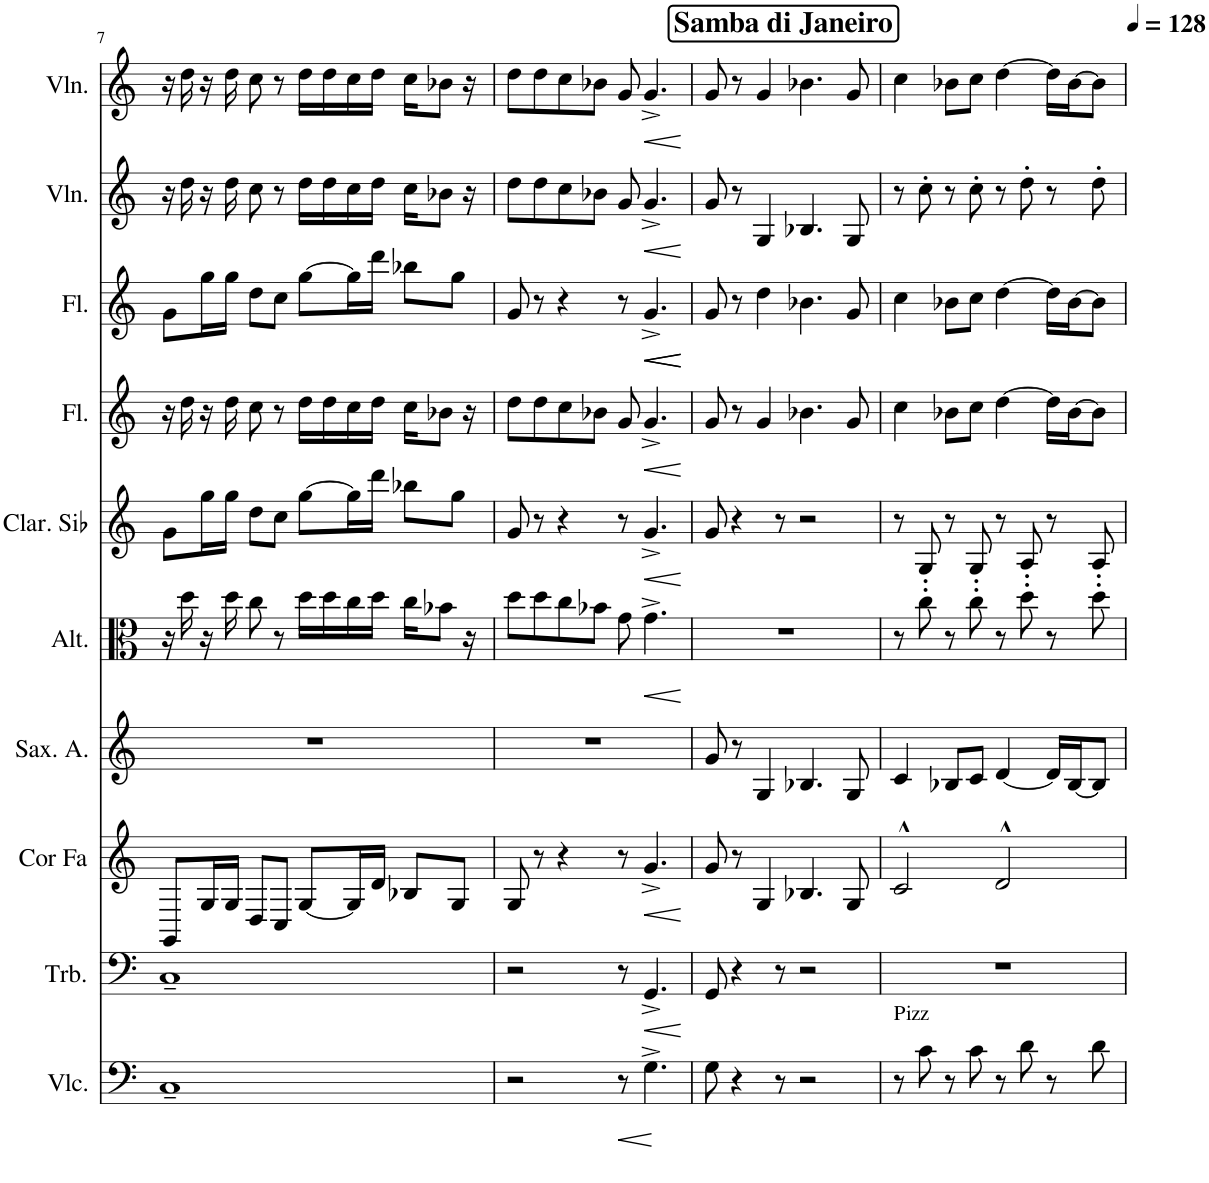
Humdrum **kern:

**kern	**dynam	**kern	**dynam	**kern	**dynam	**kern	**kern	**dynam	**kern	**dynam	**kern	**dynam	**kern	**dynam	**kern	**dynam	**kern	**dynam
*part10	*part10	*part9	*part9	*part8	*part8	*part7	*part6	*part6	*part5	*part5	*part4	*part4	*part3	*part3	*part2	*part2	*part1	*part1
*staff10	*staff10	*staff9	*staff9	*staff8	*staff8	*staff7	*staff6	*staff6	*staff5	*staff5	*staff4	*staff4	*staff3	*staff3	*staff2	*staff2	*staff1	*staff1
*I"Violoncelle	*	*I"Trombone	*	*I"Cor en Fa	*	*I"Saxophone Alto	*I"Alto	*	*I"Clarinette en Sib	*	*I"Flûte	*	*I"Flûte	*	*I"Violon	*	*I"Violon	*
*I'Vlc.	*	*I'Trb.	*	*I'Cor Fa	*	*I'Sax. A.	*I'Alt.	*	*I'Clar. Sib	*	*I'Fl.	*	*I'Fl.	*	*I'Vln.	*	*I'Vln.	*
!!LO:PB:g=z
*clefF4	*	*clefF4	*	*clefG2	*	*clefG2	*clefC3	*	*clefG2	*	*clefG2	*	*clefG2	*	*clefG2	*	*clefG2	*
*	*	*	*	*ITrd4c7	*	*ITrd5c9	*	*	*ITrd1c2	*	*	*	*	*	*	*	*	*
*k[]	*	*k[]	*	*k[]	*	*k[]	*k[]	*	*k[]	*	*k[]	*	*k[]	*	*k[]	*	*k[]	*
*M4/4	*	*M4/4	*	*M4/4	*	*M4/4	*M4/4	*	*M4/4	*	*M4/4	*	*M4/4	*	*M4/4	*	*M4/4	*
=7	=7	=7	=7	=7	=7	=7	=7	=7	=7	=7	=7	=7	=7	=7	=7	=7	=7	=7
1C~	.	1C~	.	8GG/L	.	1r	16r	.	8g\L	.	16r	.	8g\L	.	16r	.	16r	.
.	.	.	.	.	.	.	16dd\	.	.	.	16dd\	.	.	.	16dd\	.	16dd\	.
.	.	.	.	16G/L	.	.	16r	.	16gg\L	.	16r	.	16gg\L	.	16r	.	16r	.
.	.	.	.	16G/JJ	.	.	16dd\	.	16gg\JJ	.	16dd\	.	16gg\JJ	.	16dd\	.	16dd\	.
.	.	.	.	8D/L	.	.	8cc\	.	8dd\L	.	8cc\	.	8dd\L	.	8cc\	.	8cc\	.
.	.	.	.	8C/J	.	.	8r	.	8cc\J	.	8r	.	8cc\J	.	8r	.	8r	.
.	.	.	.	[8G/L	.	.	16dd\LL	.	[8gg\L	.	16dd\LL	.	[8gg\L	.	16dd\LL	.	16dd\LL	.
.	.	.	.	.	.	.	16dd\	.	.	.	16dd\	.	.	.	16dd\	.	16dd\	.
.	.	.	.	16G/L]	.	.	16cc\	.	16gg\L]	.	16cc\	.	16gg\L]	.	16cc\	.	16cc\	.
.	.	.	.	16d/JJ	.	.	16dd\JJ	.	16ddd\JJ	.	16dd\JJ	.	16ddd\JJ	.	16dd\JJ	.	16dd\JJ	.
.	.	.	.	8B-X/L	.	.	16cc\KL	.	8bb-X\L	.	16cc\KL	.	8bb-X\L	.	16cc\KL	.	16cc\KL	.
.	.	.	.	.	.	.	8b-X\J	.	.	.	8b-X\J	.	.	.	8b-X\J	.	8b-X\J	.
.	.	.	.	8G/J	.	.	.	.	8gg\J	.	.	.	8gg\J	.	.	.	.	.
.	.	.	.	.	.	.	16r	.	.	.	16r	.	.	.	16r	.	16r	.
=8	=8	=8	=8	=8	=8	=8	=8	=8	=8	=8	=8	=8	=8	=8	=8	=8	=8	=8
2r	.	2r	.	8G/	.	1r	8dd\L	.	8g/	.	8dd\L	.	8g/	.	8dd\L	.	8dd\L	.
.	.	.	.	8r	.	.	8dd\	.	8r	.	8dd\	.	8r	.	8dd\	.	8dd\	.
.	.	.	.	4r	.	.	8cc\	.	4r	.	8cc\	.	4r	.	8cc\	.	8cc\	.
.	.	.	.	.	.	.	8b-X\J	.	.	.	8b-X\J	.	.	.	8b-X\J	.	8b-X\J	.
!	!LO:HP:b	!	!	!	!	!	!	!	!	!	!	!	!	!	!	!	!	!
8r	<	8r	.	8r	.	.	8g\	.	8r	.	8g/	.	8r	.	8g/	.	8g/	.
!	!	!	!LO:HP:b	!	!LO:HP:b	!	!	!LO:HP:b	!	!LO:HP:b	!	!LO:HP:b	!	!LO:HP:b	!	!	!	!
!	!	!	!	!	!	!	!	!	!	!	!	!	!	!LO:HP:n=1:b	!	!LO:HP:b	!	!LO:HP:b
4.G^\	.	4.GG^/	<	4.g^/	<	.	4.g^\	<	4.g^/	<	4.g^/	<	4.g^/	< <	4.g^/	<	4.g^/	<
.	[	.	[	.	[	.	.	[	.	[	.	[	.	[	.	[	.	[
=9	=9	=9	=9	=9	=9	=9	=9	=9	=9	=9	=9	=9	=9	=9	=9	=9	=9	=9
!!LO:REH:place=s1:a:B:cj:fs=14:t=Samba di Janeiro
*	*	*	*	*	*	*	*	*	*	*	*	*	*	*	*	*	*MM128	*
8G\	.	8GG/	.	8g/	.	8g/	1r	.	8g/	.	8g/	.	8g/	.	8g/	.	8g/	.
4r	.	4r	.	8r	.	8r	.	.	4r	.	8r	.	8r	[	8r	.	8r	.
.	.	.	.	4G/	.	4G/	.	.	.	.	4g/	.	4dd\	.	4G/	.	4g/	.
8r	.	8r	.	.	.	.	.	.	8r	.	.	.	.	.	.	.	.	.
2r	.	2r	.	4.B-X/	.	4.B-X/	.	.	2r	.	4.b-X\	.	4.b-X\	.	4.B-X/	.	4.b-X\	.
.	.	.	.	8G/	.	8G/	.	.	.	.	8g/	.	8g/	.	8G/	.	8g/	.
=10	=10	=10	=10	=10	=10	=10	=10	=10	=10	=10	=10	=10	=10	=10	=10	=10	=10	=10
!LO:TX:a:t=Pizz	!	!	!	!	!	!	!	!	!	!	!	!	!	!	!	!	!	!
8r	.	1r	.	2c^^/	.	4c/	8r	.	8r	.	4cc\	.	4cc\	.	8r	.	4cc\	.
8c\	.	.	.	.	.	.	8cc'\	.	8G'/	.	.	.	.	.	8cc'\	.	.	.
8r	.	.	.	.	.	8B-X/L	8r	.	8r	.	8b-X\L	.	8b-X\L	.	8r	.	8b-X\L	.
8c\	.	.	.	.	.	8c/J	8cc'\	.	8G'/	.	8cc\J	.	8cc\J	.	8cc'\	.	8cc\J	.
8r	.	.	.	2d^^/	.	[4d/	8r	.	8r	.	[4dd\	.	[4dd\	.	8r	.	[4dd\	.
8d\	.	.	.	.	.	.	8dd'\	.	8A'/	.	.	.	.	.	8dd'\	.	.	.
8r	.	.	.	.	.	16d/LL]	8r	.	8r	.	16dd\LL]	.	16dd\LL]	.	8r	.	16dd\LL]	.
.	.	.	.	.	.	[16B-/J	.	.	.	.	[16b-\J	.	[16b-\J	.	.	.	[16b-\J	.
8d\	.	.	.	.	.	8B-/J]	8dd'\	.	8A'/	.	8b-\J]	.	8b-\J]	.	8dd'\	.	8b-\J]	.
=	=	=	=	=	=	=	=	=	=	=	=	=	=	=	=	=	=	=
*-	*-	*-	*-	*-	*-	*-	*-	*-	*-	*-	*-	*-	*-	*-	*-	*-	*-	*-
